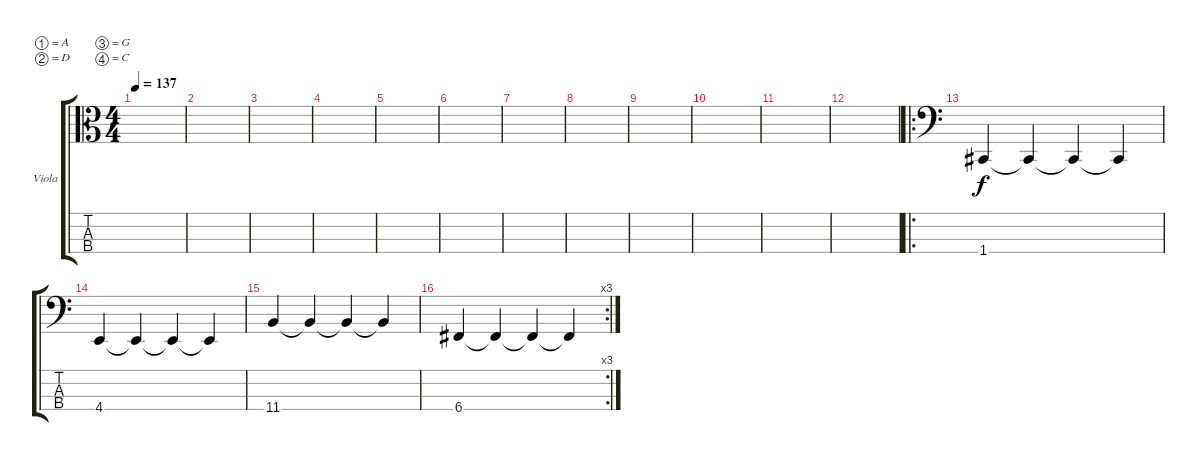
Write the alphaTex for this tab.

\defaultSystemsLayout 4
\bracketExtendMode groupsimilarinstruments
\firstSystemTrackNameOrientation horizontal
\otherSystemsTrackNameOrientation horizontal
\track ("Viola" "Viola") {instrument viola}
\staff {score tabs}
\tuning (A4 D4 G3 C2)
\ts (4 4)
\tempo 137
\clef c3
\scale
0.333333
\ks c
|
\scale
0.333333 |
\scale
0.333333 |
\scale
0.333333 |
\scale
0.333333 |
\scale
0.333333 |
\scale
0.333333 |
\scale
0.333333 |
\scale
0.333333 |
\scale
0.333333 |
|
|
\ro
\clef f4
1.4.4 1.4{t}.4 1.4{t}.4 1.4{t}.4 |
4.4.4 4.4{t}.4 4.4{t}.4 4.4{t}.4 |
11.4.4 11.4{t}.4 11.4{t}.4 11.4{t}.4 |
\rc 3
6.4.4 6.4{t}.4 6.4{t}.4 6.4{t}.4
